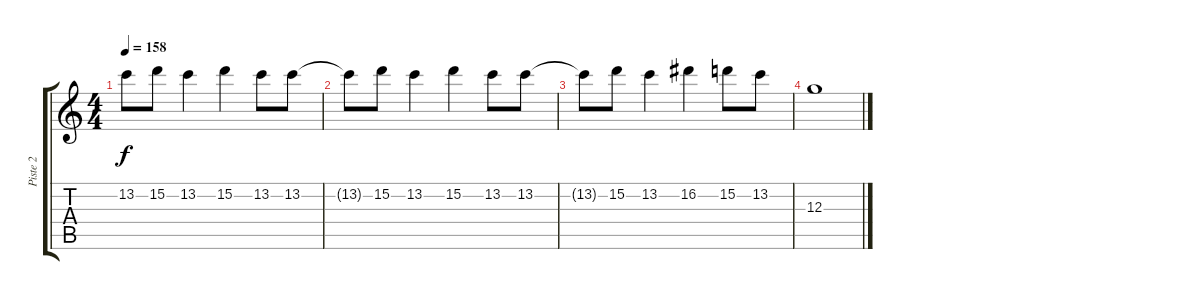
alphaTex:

\track ("Piste 2" "Piste 2") {instrument overdrivenguitar}
\staff {score tabs}
\tuning (E4 B3 G3 D3 A2 E2) {hide}
\ts (4 4)
\tempo 158
\clef g2
\ks c
13.2{t}.8{dy f} 15.2.8 13.2.4 15.2.4 13.2.8 13.2.8 |
13.2{t}.8 15.2.8 13.2.4 15.2.4 13.2.8 13.2.8 |
13.2{t}.8 15.2.8 13.2.4 16.2.4 15.2.8 13.2.8 |
12.3.1
